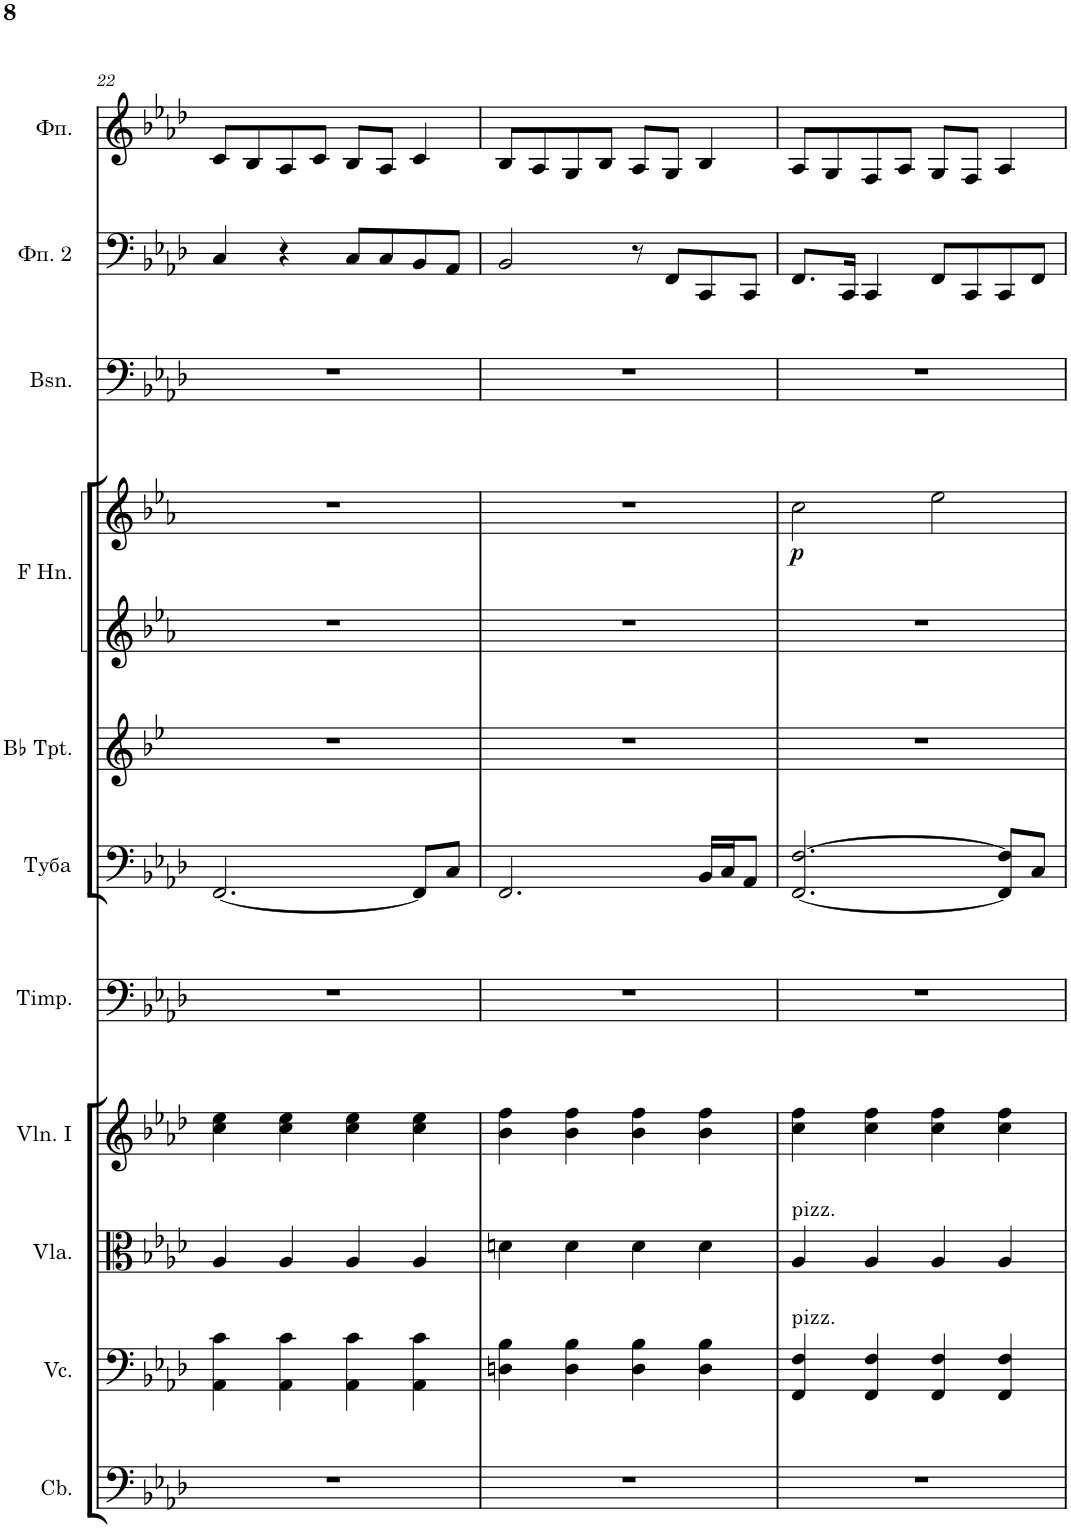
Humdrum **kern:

**kern	**kern	**kern	**kern	**kern	**kern	**kern	**kern	**kern	**dynam	**kern	**kern	**kern
*part11	*part10	*part9	*part8	*part7	*part6	*part5	*part4	*part4	*part4	*part3	*part2	*part1
*staff12	*staff11	*staff10	*staff9	*staff8	*staff7	*staff6	*staff5	*staff4	*staff4/5	*staff3	*staff2	*staff1
*I"Contrabasses	*I"Violoncellos	*I"Violas	*I"Violins I	*I"Timpani	*I"Туба	*I"Trumpets in Bb	*I"Horns in F	*	*	*I"Bassoons	*I"Фортепиано 2	*I"Фортепиано
*I'Cb.	*I'Vc.	*I'Vla.	*I'Vln. I	*I'Timp.	*	*	*	*	*	*I'Bsn.	*	*
!!LO:PB:g=z
*clefF4	*clefF4	*clefC3	*clefG2	*clefF4	*clefF4	*clefG2	*clefG2	*clefG2	*	*clefF4	*clefF4	*clefG2
*Trd7c12	*	*	*	*	*	*Trd1c2	*Trd4c7	*Trd4c7	*	*	*	*
*k[b-e-a-d-]	*k[b-e-a-d-]	*k[b-e-a-d-]	*k[b-e-a-d-]	*k[b-e-a-d-]	*k[b-e-a-d-]	*k[b-e-]	*k[b-e-a-]	*k[b-e-a-]	*	*k[b-e-a-d-]	*k[b-e-a-d-]	*k[b-e-a-d-]
*M4/4	*M4/4	*M4/4	*M4/4	*M4/4	*M4/4	*M4/4	*M4/4	*M4/4	*	*M4/4	*M4/4	*M4/4
=22	=22	=22	=22	=22	=22	=22	=22	=22	=22	=22	=22	=22
1r	4AA-\ 4c\	4A-/	4cc\ 4ee-\	1r	[2.FF/	1r	1r	1r	.	1r	4C/	8c/L
.	.	.	.	.	.	.	.	.	.	.	.	8B-/
.	4AA-\ 4c\	4A-/	4cc\ 4ee-\	.	.	.	.	.	.	.	4r	8A-/
.	.	.	.	.	.	.	.	.	.	.	.	8c/J
.	4AA-\ 4c\	4A-/	4cc\ 4ee-\	.	.	.	.	.	.	.	8C/L	8B-/L
.	.	.	.	.	.	.	.	.	.	.	8C/	8A-/J
.	4AA-\ 4c\	4A-/	4cc\ 4ee-\	.	8FF/L]	.	.	.	.	.	8BB-/	4c/
.	.	.	.	.	8C/J	.	.	.	.	.	8AA-/J	.
=23	=23	=23	=23	=23	=23	=23	=23	=23	=23	=23	=23	=23
1r	4Dn\ 4B-\	4dn\	4b-\ 4ff\	1r	2.FF/	1r	1r	1r	.	1r	2BB-/	8B-/L
.	.	.	.	.	.	.	.	.	.	.	.	8A-/
.	4D\ 4B-\	4d\	4b-\ 4ff\	.	.	.	.	.	.	.	.	8G/
.	.	.	.	.	.	.	.	.	.	.	.	8B-/J
.	4D\ 4B-\	4d\	4b-\ 4ff\	.	.	.	.	.	.	.	8r	8A-/L
.	.	.	.	.	.	.	.	.	.	.	8FF/L	8G/J
.	4D\ 4B-\	4d\	4b-\ 4ff\	.	16BB-/LL	.	.	.	.	.	8CC/	4B-/
.	.	.	.	.	16C/J	.	.	.	.	.	.	.
.	.	.	.	.	8AA-/J	.	.	.	.	.	8CC/J	.
=24	=24	=24	=24	=24	=24	=24	=24	=24	=24	=24	=24	=24
!	!	!LO:TX:a:t=pizz.	!	!	!	!	!	!	!	!	!	!
!	!LO:TX:a:t=pizz.	!	!	!	!	!	!	!	!	!	!	!
!	!	!	!	!	!	!	!	!	!LO:DY:b	!	!	!
1r	4FF/ 4F/	4A-/	4cc\ 4ff\	1r	[2.FF/ [2.F/	1r	1r	2cc\	p	1r	8.FF/L	8A-/L
.	.	.	.	.	.	.	.	.	.	.	.	8G/
.	.	.	.	.	.	.	.	.	.	.	16CC/Jk	.
.	4FF/ 4F/	4A-/	4cc\ 4ff\	.	.	.	.	.	.	.	4CC/	8F/
.	.	.	.	.	.	.	.	.	.	.	.	8A-/J
.	4FF/ 4F/	4A-/	4cc\ 4ff\	.	.	.	.	2ee-\	.	.	8FF/L	8G/L
.	.	.	.	.	.	.	.	.	.	.	8CC/	8F/J
.	4FF/ 4F/	4A-/	4cc\ 4ff\	.	8FF/] 8F/]L	.	.	.	.	.	8CC/	4A-/
.	.	.	.	.	8C/J	.	.	.	.	.	8FF/J	.
=	=	=	=	=	=	=	=	=	=	=	=	=
*-	*-	*-	*-	*-	*-	*-	*-	*-	*-	*-	*-	*-
